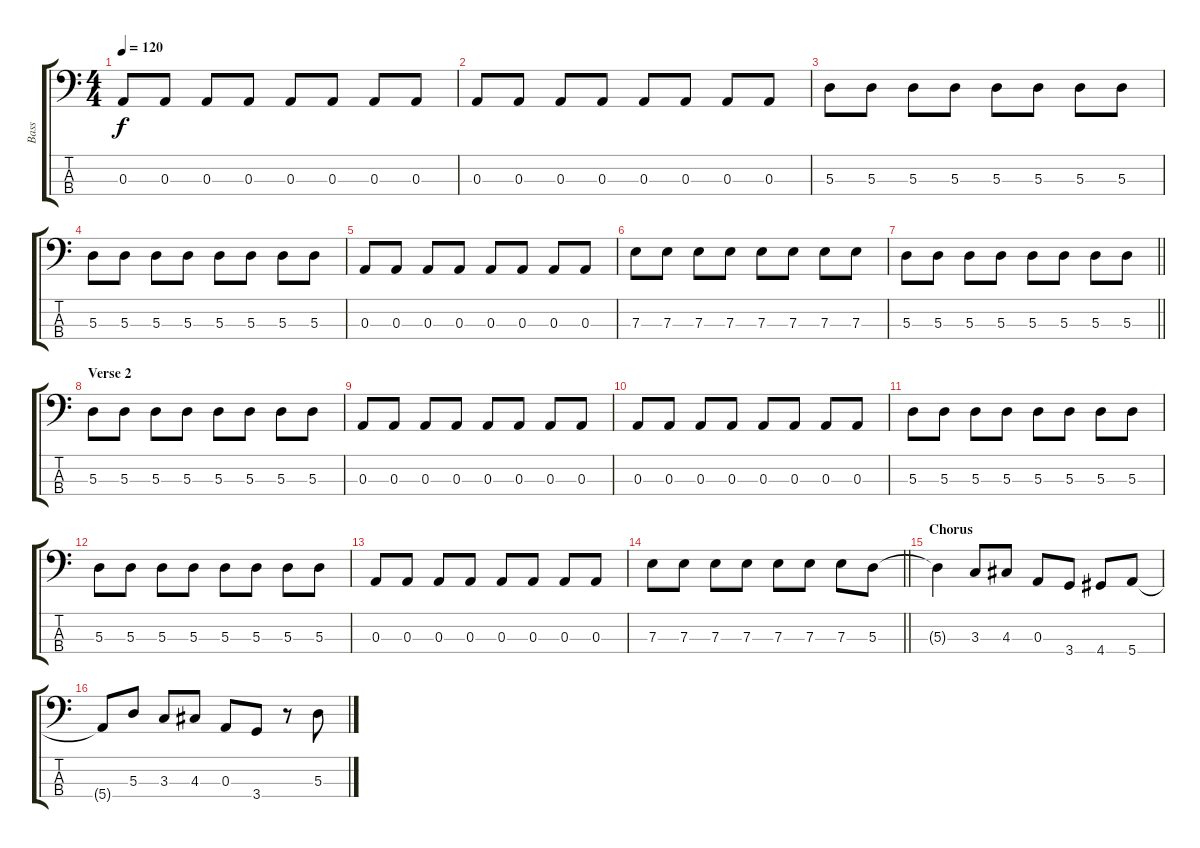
\track ("Bass" "Bass") {instrument electricbassfinger}
\staff {score tabs}
\tuning (G2 D2 A1 E1) {hide}
\ts (4 4)
\tempo 120
\clef f4
\ks c
0.3.8{dy f} 0.3.8 0.3.8 0.3.8 0.3.8 0.3.8 0.3.8 0.3.8 |
0.3.8 0.3.8 0.3.8 0.3.8 0.3.8 0.3.8 0.3.8 0.3.8 |
5.3.8 5.3.8 5.3.8 5.3.8 5.3.8 5.3.8 5.3.8 5.3.8 |
5.3.8 5.3.8 5.3.8 5.3.8 5.3.8 5.3.8 5.3.8 5.3.8 |
0.3.8 0.3.8 0.3.8 0.3.8 0.3.8 0.3.8 0.3.8 0.3.8 |
7.3.8 7.3.8 7.3.8 7.3.8 7.3.8 7.3.8 7.3.8 7.3.8 |
\barLineRight lightlight
5.3.8 5.3.8 5.3.8 5.3.8 5.3.8 5.3.8 5.3.8 5.3.8 |
\section ("" "Verse 2")
5.3.8 5.3.8 5.3.8 5.3.8 5.3.8 5.3.8 5.3.8 5.3.8 |
0.3.8 0.3.8 0.3.8 0.3.8 0.3.8 0.3.8 0.3.8 0.3.8 |
0.3.8 0.3.8 0.3.8 0.3.8 0.3.8 0.3.8 0.3.8 0.3.8 |
5.3.8 5.3.8 5.3.8 5.3.8 5.3.8 5.3.8 5.3.8 5.3.8 |
5.3.8 5.3.8 5.3.8 5.3.8 5.3.8 5.3.8 5.3.8 5.3.8 |
0.3.8 0.3.8 0.3.8 0.3.8 0.3.8 0.3.8 0.3.8 0.3.8 |
\barLineRight lightlight
7.3.8 7.3.8 7.3.8 7.3.8 7.3.8 7.3.8 7.3.8 5.3.8 |
\section ("" "Chorus")
5.3{t}.4 3.3.8 4.3.8 0.3.8 3.4.8 4.4.8 5.4.8 |
5.4{t}.8 5.3.8 3.3.8 4.3.8 0.3.8 3.4.8 r.8 5.3.8
